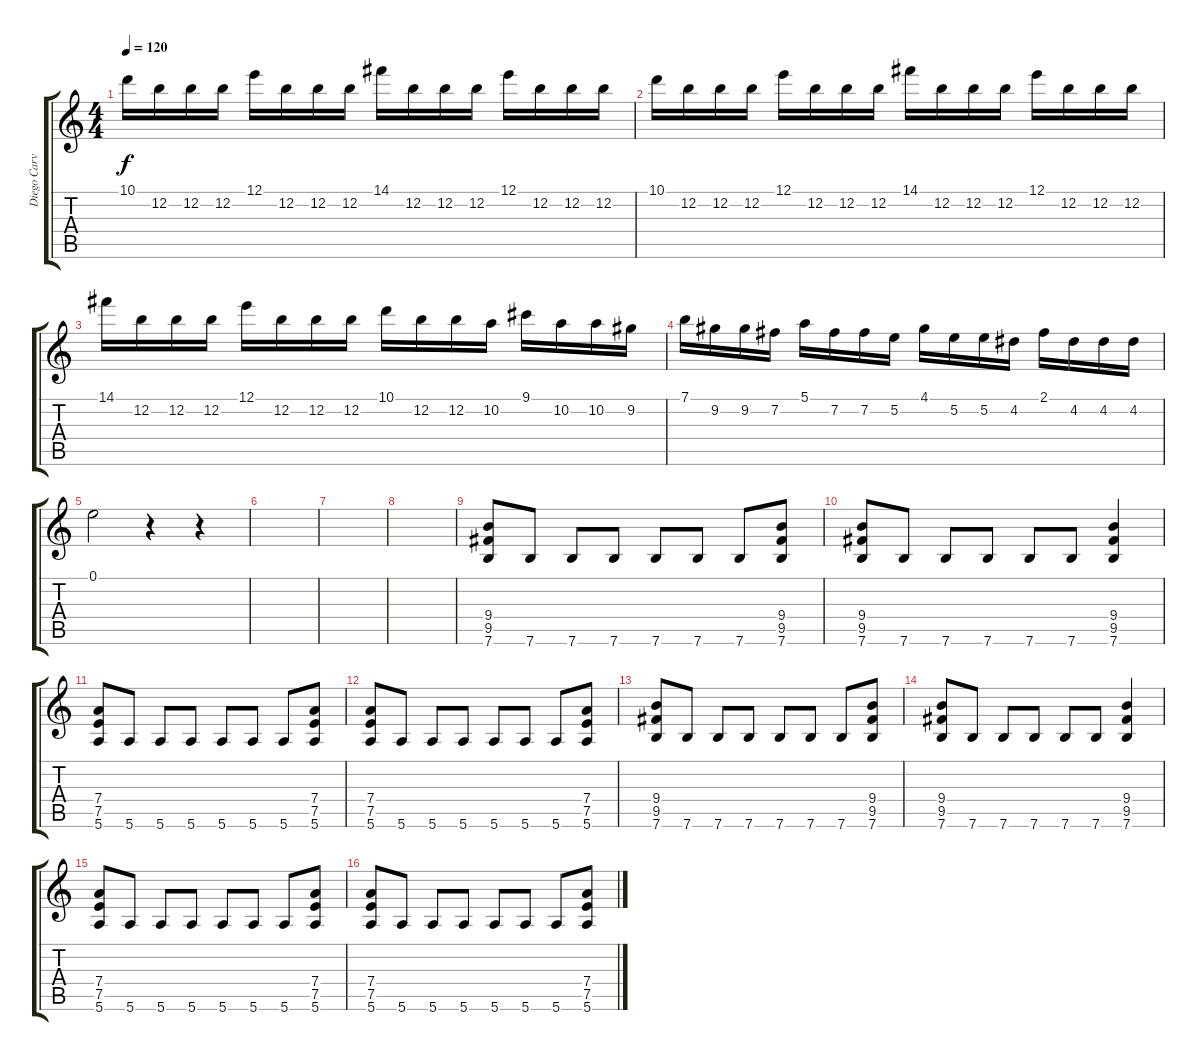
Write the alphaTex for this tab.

\track ("Diego Carvalho (Guitar)" "Diego Carv") {instrument distortionguitar}
\staff {score tabs}
\tuning (E4 B3 G3 D3 A2 E2) {hide}
\ts (4 4)
\tempo 120
\clef g2
\ks c
10.1.16{dy f} 12.2.16 12.2.16 12.2.16 12.1.16 12.2.16 12.2.16 12.2.16 14.1.16 12.2.16 12.2.16 12.2.16 12.1.16 12.2.16 12.2.16 12.2.16 |
10.1.16 12.2.16 12.2.16 12.2.16 12.1.16 12.2.16 12.2.16 12.2.16 14.1.16 12.2.16 12.2.16 12.2.16 12.1.16 12.2.16 12.2.16 12.2.16 |
14.1.16 12.2.16 12.2.16 12.2.16 12.1.16 12.2.16 12.2.16 12.2.16 10.1.16 12.2.16 12.2.16 10.2.16 9.1.16 10.2.16 10.2.16 9.2.16 |
7.1.16 9.2.16 9.2.16 7.2.16 5.1.16 7.2.16 7.2.16 5.2.16 4.1.16 5.2.16 5.2.16 4.2.16 2.1.16 4.2.16 4.2.16 4.2.16 |
0.1.2 r.4 r.4 |
|
|
|
(9.4 9.5 7.6).8 7.6.8 7.6.8 7.6.8 7.6.8 7.6.8 7.6.8 (9.4 9.5 7.6).8 |
(9.4 9.5 7.6).8 7.6.8 7.6.8 7.6.8 7.6.8 7.6.8 (9.4 9.5 7.6).4 |
(7.4 7.5 5.6).8 5.6.8 5.6.8 5.6.8 5.6.8 5.6.8 5.6.8 (7.4 7.5 5.6).8 |
(7.4 7.5 5.6).8 5.6.8 5.6.8 5.6.8 5.6.8 5.6.8 5.6.8 (7.4 7.5 5.6).8 |
(9.4 9.5 7.6).8 7.6.8 7.6.8 7.6.8 7.6.8 7.6.8 7.6.8 (9.4 9.5 7.6).8 |
(9.4 9.5 7.6).8 7.6.8 7.6.8 7.6.8 7.6.8 7.6.8 (9.4 9.5 7.6).4 |
(7.4 7.5 5.6).8 5.6.8 5.6.8 5.6.8 5.6.8 5.6.8 5.6.8 (7.4 7.5 5.6).8 |
(7.4 7.5 5.6).8 5.6.8 5.6.8 5.6.8 5.6.8 5.6.8 5.6.8 (7.4 7.5 5.6).8
